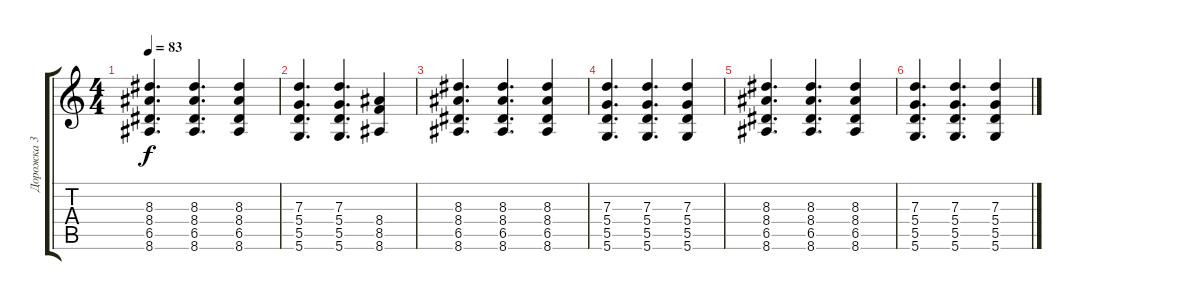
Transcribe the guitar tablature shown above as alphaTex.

\track ("Дорожка 3" "Дорожка 3") {instrument distortionguitar}
\staff {score tabs}
\tuning (E4 B3 G3 D3 A2 D2) {hide}
\ts (4 4)
\tempo 83
\clef g2
\ks c
(8.3 8.4 6.5 8.6).4{d dy f} (8.3 8.4 6.5 8.6).4{d} (8.3 8.4 6.5 8.6).4 |
(7.3 5.4 5.5 5.6).4{d} (7.3 5.4 5.5 5.6).4{d} (8.4 8.5 8.6).4 |
(8.3 8.4 6.5 8.6).4{d} (8.3 8.4 6.5 8.6).4{d} (8.3 8.4 6.5 8.6).4 |
(7.3 5.4 5.5 5.6).4{d} (7.3 5.4 5.5 5.6).4{d} (7.3 5.4 5.5 5.6).4 |
(8.3 8.4 6.5 8.6).4{d} (8.3 8.4 6.5 8.6).4{d} (8.3 8.4 6.5 8.6).4 |
(7.3 5.4 5.5 5.6).4{d} (7.3 5.4 5.5 5.6).4{d} (7.3 5.4 5.5 5.6).4
